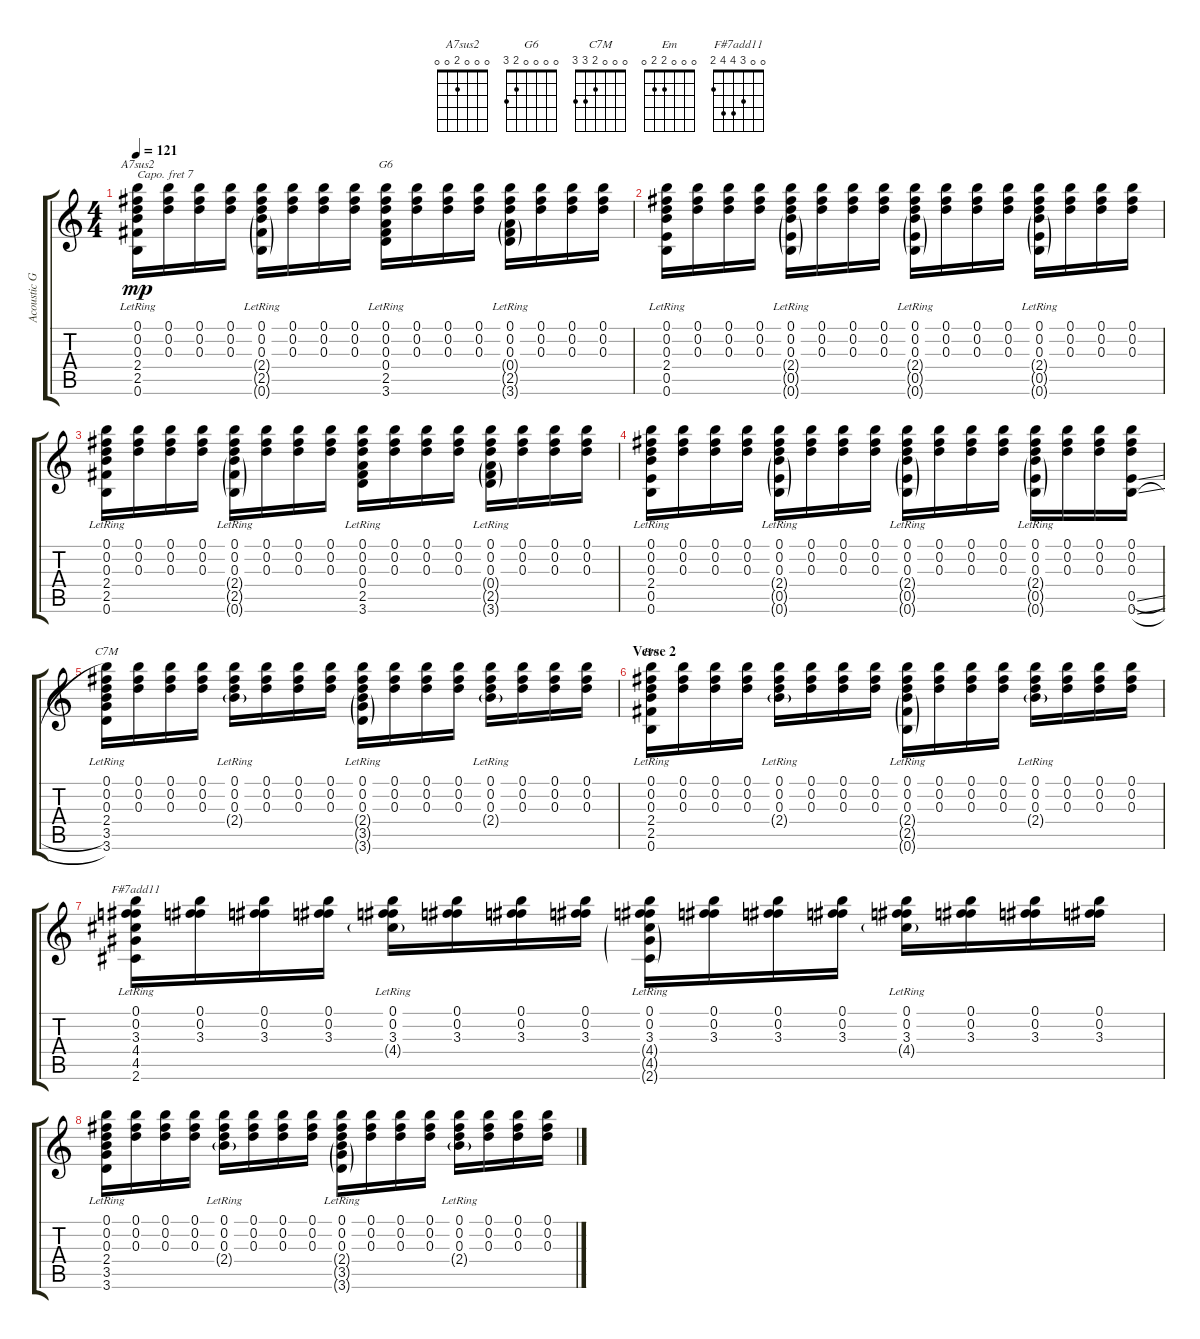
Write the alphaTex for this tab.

\track ("Acoustic Guitar" "Acoustic G") {instrument acousticguitarsteel}
\staff {score tabs}
\capo 7
\tuning (E4 B3 G3 D3 A2 E2) {hide}
\chord ("A7sus2" 0 0 0 2 0 0)
\chord ("G6" 0 0 0 0 2 3)
\chord ("C7M" 0 0 0 2 3 3)
\chord ("Em" 0 0 0 2 2 0)
\chord ("F#7add11" 0 0 3 4 4 2)
\ts (4 4)
\tempo 121
\clef g2
\ks c
(0.1 0.2 0.3 2.4{lr} 2.5{lr} 0.6{lr}).16{ch "A7sus2" dy mp} (0.1 0.2 0.3).16 (0.1 0.2 0.3).16 (0.1 0.2 0.3).16 (0.1 0.2 0.3 2.4{g lr} 2.5{g lr} 0.6{g lr}).16 (0.1 0.2 0.3).16 (0.1 0.2 0.3).16 (0.1 0.2 0.3).16 (0.1 0.2 0.3 0.4{lr} 2.5{lr} 3.6{lr}).16{ch "G6"} (0.1 0.2 0.3).16 (0.1 0.2 0.3).16 (0.1 0.2 0.3).16 (0.1 0.2 0.3 0.4{g lr} 2.5{g lr} 3.6{g lr}).16 (0.1 0.2 0.3).16 (0.1 0.2 0.3).16 (0.1 0.2 0.3).16 |
(0.1 0.2 0.3 2.4{lr} 0.5{lr} 0.6{lr}).16 (0.1 0.2 0.3).16 (0.1 0.2 0.3).16 (0.1 0.2 0.3).16 (0.1 0.2 0.3 2.4{g lr} 0.5{g lr} 0.6{g lr}).16 (0.1 0.2 0.3).16 (0.1 0.2 0.3).16 (0.1 0.2 0.3).16 (0.1 0.2 0.3 2.4{g lr} 0.5{g lr} 0.6{g lr}).16 (0.1 0.2 0.3).16 (0.1 0.2 0.3).16 (0.1 0.2 0.3).16 (0.1 0.2 0.3 2.4{g lr} 0.5{g lr} 0.6{g lr}).16 (0.1 0.2 0.3).16 (0.1 0.2 0.3).16 (0.1 0.2 0.3).16 |
(0.1 0.2 0.3 2.4{lr} 2.5{lr} 0.6{lr}).16 (0.1 0.2 0.3).16 (0.1 0.2 0.3).16 (0.1 0.2 0.3).16 (0.1 0.2 0.3 2.4{g lr} 2.5{g lr} 0.6{g lr}).16 (0.1 0.2 0.3).16 (0.1 0.2 0.3).16 (0.1 0.2 0.3).16 (0.1 0.2 0.3 0.4{lr} 2.5{lr} 3.6{lr}).16 (0.1 0.2 0.3).16 (0.1 0.2 0.3).16 (0.1 0.2 0.3).16 (0.1 0.2 0.3 0.4{g lr} 2.5{g lr} 3.6{g lr}).16 (0.1 0.2 0.3).16 (0.1 0.2 0.3).16 (0.1 0.2 0.3).16 |
(0.1 0.2 0.3 2.4{lr} 0.5{lr} 0.6{lr}).16 (0.1 0.2 0.3).16 (0.1 0.2 0.3).16 (0.1 0.2 0.3).16 (0.1 0.2 0.3 2.4{g lr} 0.5{g lr} 0.6{g lr}).16 (0.1 0.2 0.3).16 (0.1 0.2 0.3).16 (0.1 0.2 0.3).16 (0.1 0.2 0.3 2.4{g lr} 0.5{g lr} 0.6{g lr}).16 (0.1 0.2 0.3).16 (0.1 0.2 0.3).16 (0.1 0.2 0.3).16 (0.1 0.2 0.3 2.4{g lr} 0.5{g lr} 0.6{g lr}).16 (0.1 0.2 0.3).16 (0.1 0.2 0.3).16 (0.1 0.2 0.3 0.5{sl} 0.6{sl}).16 |
(0.1 0.2 0.3 2.4{lr} 3.5{lr} 3.6{lr}).16{ch "C7M"} (0.1 0.2 0.3).16 (0.1 0.2 0.3).16 (0.1 0.2 0.3).16 (0.1 0.2 0.3 2.4{g lr}).16 (0.1 0.2 0.3).16 (0.1 0.2 0.3).16 (0.1 0.2 0.3).16 (0.1 0.2 0.3 2.4{g lr} 3.5{g lr} 3.6{g}).16 (0.1 0.2 0.3).16 (0.1 0.2 0.3).16 (0.1 0.2 0.3).16 (0.1 0.2 0.3 2.4{g lr}).16 (0.1 0.2 0.3).16 (0.1 0.2 0.3).16 (0.1 0.2 0.3).16 |
\section ("" "Verse 2")
(0.1 0.2 0.3 2.4{lr} 2.5{lr} 0.6{lr}).16{ch "Em"} (0.1 0.2 0.3).16 (0.1 0.2 0.3).16 (0.1 0.2 0.3).16 (0.1 0.2 0.3 2.4{g lr}).16 (0.1 0.2 0.3).16 (0.1 0.2 0.3).16 (0.1 0.2 0.3).16 (0.1 0.2 0.3 2.4{g lr} 2.5{g lr} 0.6{g lr}).16 (0.1 0.2 0.3).16 (0.1 0.2 0.3).16 (0.1 0.2 0.3).16 (0.1 0.2 0.3 2.4{g lr}).16 (0.1 0.2 0.3).16 (0.1 0.2 0.3).16 (0.1 0.2 0.3).16 |
(0.1 0.2 3.3 4.4{lr} 4.5{lr} 2.6{lr}).16{ch "F#7add11"} (0.1 0.2 3.3).16 (0.1 0.2 3.3).16 (0.1 0.2 3.3).16 (0.1 0.2 3.3 4.4{g lr}).16 (0.1 0.2 3.3).16 (0.1 0.2 3.3).16 (0.1 0.2 3.3).16 (0.1 0.2 3.3 4.4{g lr} 4.5{g lr} 2.6{g lr}).16 (0.1 0.2 3.3).16 (0.1 0.2 3.3).16 (0.1 0.2 3.3).16 (0.1 0.2 3.3 4.4{g lr}).16 (0.1 0.2 3.3).16 (0.1 0.2 3.3).16 (0.1 0.2 3.3).16 |
(0.1 0.2 0.3 2.4{lr} 3.5{lr} 3.6{lr}).16 (0.1 0.2 0.3).16 (0.1 0.2 0.3).16 (0.1 0.2 0.3).16 (0.1 0.2 0.3 2.4{g lr}).16 (0.1 0.2 0.3).16 (0.1 0.2 0.3).16 (0.1 0.2 0.3).16 (0.1 0.2 0.3 2.4{g lr} 3.5{g lr} 3.6{g lr}).16 (0.1 0.2 0.3).16 (0.1 0.2 0.3).16 (0.1 0.2 0.3).16 (0.1 0.2 0.3 2.4{g lr}).16 (0.1 0.2 0.3).16 (0.1 0.2 0.3).16 (0.1 0.2 0.3).16
